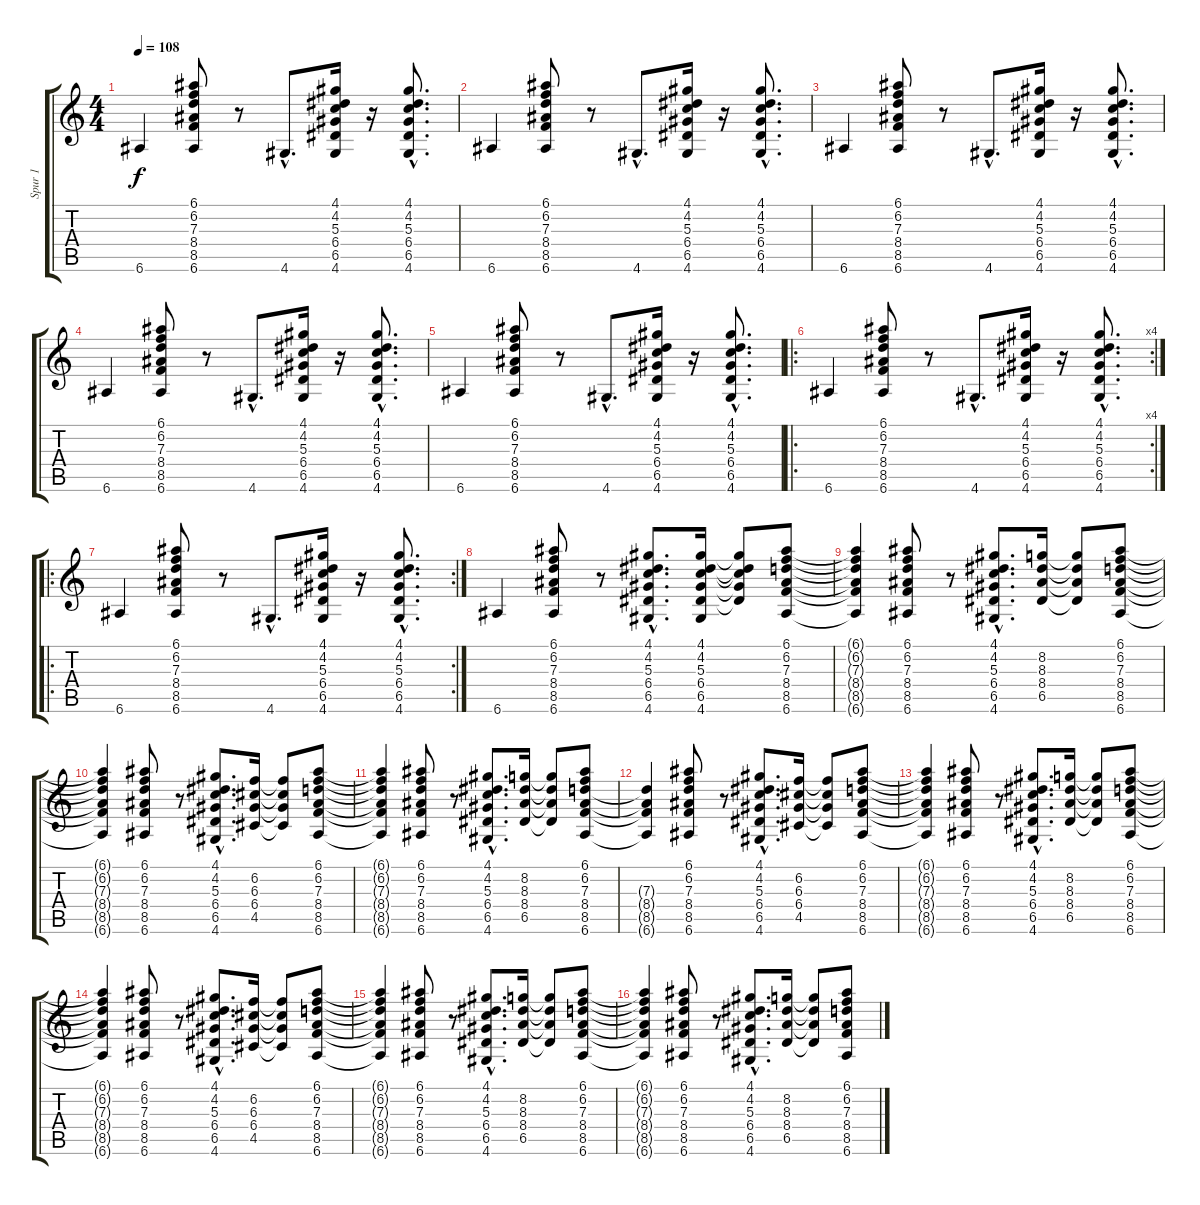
\track ("Spur 1" "Spur 1") {instrument acousticguitarsteel}
\staff {score tabs}
\tuning (E4 B3 G3 D3 A2 E2) {hide}
\ts (4 4)
\tempo 108
\clef g2
\ks c
6.6.4{dy f} (6.1 6.2 7.3 8.4 8.5 6.6).8 r.8 4.6{hac}.8{d} (4.1 4.2 5.3 6.4 6.5 4.6).16 r.16 (4.1{hac} 4.2{hac} 5.3{hac} 6.4{hac} 6.5{hac} 4.6{hac}).8{d} |
6.6.4 (6.1 6.2 7.3 8.4 8.5 6.6).8 r.8 4.6{hac}.8{d} (4.1 4.2 5.3 6.4 6.5 4.6).16 r.16 (4.1{hac} 4.2{hac} 5.3{hac} 6.4{hac} 6.5{hac} 4.6{hac}).8{d} |
6.6.4 (6.1 6.2 7.3 8.4 8.5 6.6).8 r.8 4.6{hac}.8{d} (4.1 4.2 5.3 6.4 6.5 4.6).16 r.16 (4.1{hac} 4.2{hac} 5.3{hac} 6.4{hac} 6.5{hac} 4.6{hac}).8{d} |
6.6.4 (6.1 6.2 7.3 8.4 8.5 6.6).8 r.8 4.6{hac}.8{d} (4.1 4.2 5.3 6.4 6.5 4.6).16 r.16 (4.1{hac} 4.2{hac} 5.3{hac} 6.4{hac} 6.5{hac} 4.6{hac}).8{d} |
6.6.4 (6.1 6.2 7.3 8.4 8.5 6.6).8 r.8 4.6{hac}.8{d} (4.1 4.2 5.3 6.4 6.5 4.6).16 r.16 (4.1{hac} 4.2{hac} 5.3{hac} 6.4{hac} 6.5{hac} 4.6{hac}).8{d} |
\ro
\rc 4
6.6.4 (6.1 6.2 7.3 8.4 8.5 6.6).8 r.8 4.6{hac}.8{d} (4.1 4.2 5.3 6.4 6.5 4.6).16 r.16 (4.1{hac} 4.2{hac} 5.3{hac} 6.4{hac} 6.5{hac} 4.6{hac}).8{d} |
\ro
\rc 2
6.6.4 (6.1 6.2 7.3 8.4 8.5 6.6).8 r.8 4.6{hac}.8{d} (4.1 4.2 5.3 6.4 6.5 4.6).16 r.16 (4.1{hac} 4.2{hac} 5.3{hac} 6.4{hac} 6.5{hac} 4.6{hac}).8{d} |
6.6.4 (6.1 6.2 7.3 8.4 8.5 6.6).8 r.8 (4.1{hac} 4.2{hac} 5.3{hac} 6.4{hac} 6.5{hac} 4.6{hac}).8{d} (4.1 4.2 5.3 6.4 6.5 4.6).16 (4.1{t} 4.2{t} 5.3{t} 6.4{t} 6.5{t}).8 (6.1 6.2 7.3 8.4 8.5 6.6).8 |
(6.1{t} 6.2{t} 7.3{t} 8.4{t} 8.5{t} 6.6{t}).4 (6.1 6.2 7.3 8.4 8.5 6.6).8 r.8 (4.1{hac} 4.2{hac} 5.3{hac} 6.4{hac} 6.5{hac} 4.6{hac}).8{d} (8.2 8.3 8.4 6.5).16 (8.2{t} 8.3{t} 8.4{t} 6.5{t}).8 (6.1 6.2 7.3 8.4 8.5 6.6).8 |
(6.1{t} 6.2{t} 7.3{t} 8.4{t} 8.5{t} 6.6{t}).4 (6.1 6.2 7.3 8.4 8.5 6.6).8 r.8 (4.1{hac} 4.2{hac} 5.3{hac} 6.4{hac} 6.5{hac} 4.6{hac}).8{d} (6.2 6.3 6.4 4.5).16 (6.2{t} 6.3{t} 6.4{t} 4.5{t}).8 (6.1 6.2 7.3 8.4 8.5 6.6).8 |
(6.1{t} 6.2{t} 7.3{t} 8.4{t} 8.5{t} 6.6{t}).4 (6.1 6.2 7.3 8.4 8.5 6.6).8 r.8 (4.1{hac} 4.2{hac} 5.3{hac} 6.4{hac} 6.5{hac} 4.6{hac}).8{d} (8.2 8.3 8.4 6.5).16 (8.2{t} 8.3{t} 8.4{t} 6.5{t}).8 (6.1 6.2 7.3 8.4 8.5 6.6).8 |
(7.3{t} 8.4{t} 8.5{t} 6.6{t}).4 (6.1 6.2 7.3 8.4 8.5 6.6).8 r.8 (4.1{hac} 4.2{hac} 5.3{hac} 6.4{hac} 6.5{hac} 4.6{hac}).8{d} (6.2 6.3 6.4 4.5).16 (6.2{t} 6.3{t} 6.4{t} 4.5{t}).8 (6.1 6.2 7.3 8.4 8.5 6.6).8 |
(6.1{t} 6.2{t} 7.3{t} 8.4{t} 8.5{t} 6.6{t}).4 (6.1 6.2 7.3 8.4 8.5 6.6).8 r.8 (4.1{hac} 4.2{hac} 5.3{hac} 6.4{hac} 6.5{hac} 4.6{hac}).8{d} (8.2 8.3 8.4 6.5).16 (8.2{t} 8.3{t} 8.4{t} 6.5{t}).8 (6.1 6.2 7.3 8.4 8.5 6.6).8 |
(6.1{t} 6.2{t} 7.3{t} 8.4{t} 8.5{t} 6.6{t}).4 (6.1 6.2 7.3 8.4 8.5 6.6).8 r.8 (4.1{hac} 4.2{hac} 5.3{hac} 6.4{hac} 6.5{hac} 4.6{hac}).8{d} (6.2 6.3 6.4 4.5).16 (6.2{t} 6.3{t} 6.4{t} 4.5{t}).8 (6.1 6.2 7.3 8.4 8.5 6.6).8 |
(6.1{t} 6.2{t} 7.3{t} 8.4{t} 8.5{t} 6.6{t}).4 (6.1 6.2 7.3 8.4 8.5 6.6).8 r.8 (4.1{hac} 4.2{hac} 5.3{hac} 6.4{hac} 6.5{hac} 4.6{hac}).8{d} (8.2 8.3 8.4 6.5).16 (8.2{t} 8.3{t} 8.4{t} 6.5{t}).8 (6.1 6.2 7.3 8.4 8.5 6.6).8 |
(6.1{t} 6.2{t} 7.3{t} 8.4{t} 8.5{t} 6.6{t}).4 (6.1 6.2 7.3 8.4 8.5 6.6).8 r.8 (4.1{hac} 4.2{hac} 5.3{hac} 6.4{hac} 6.5{hac} 4.6{hac}).8{d} (8.2 8.3 8.4 6.5).16 (8.2{t} 8.3{t} 8.4{t} 6.5{t}).8 (6.1 6.2 7.3 8.4 8.5 6.6).8
